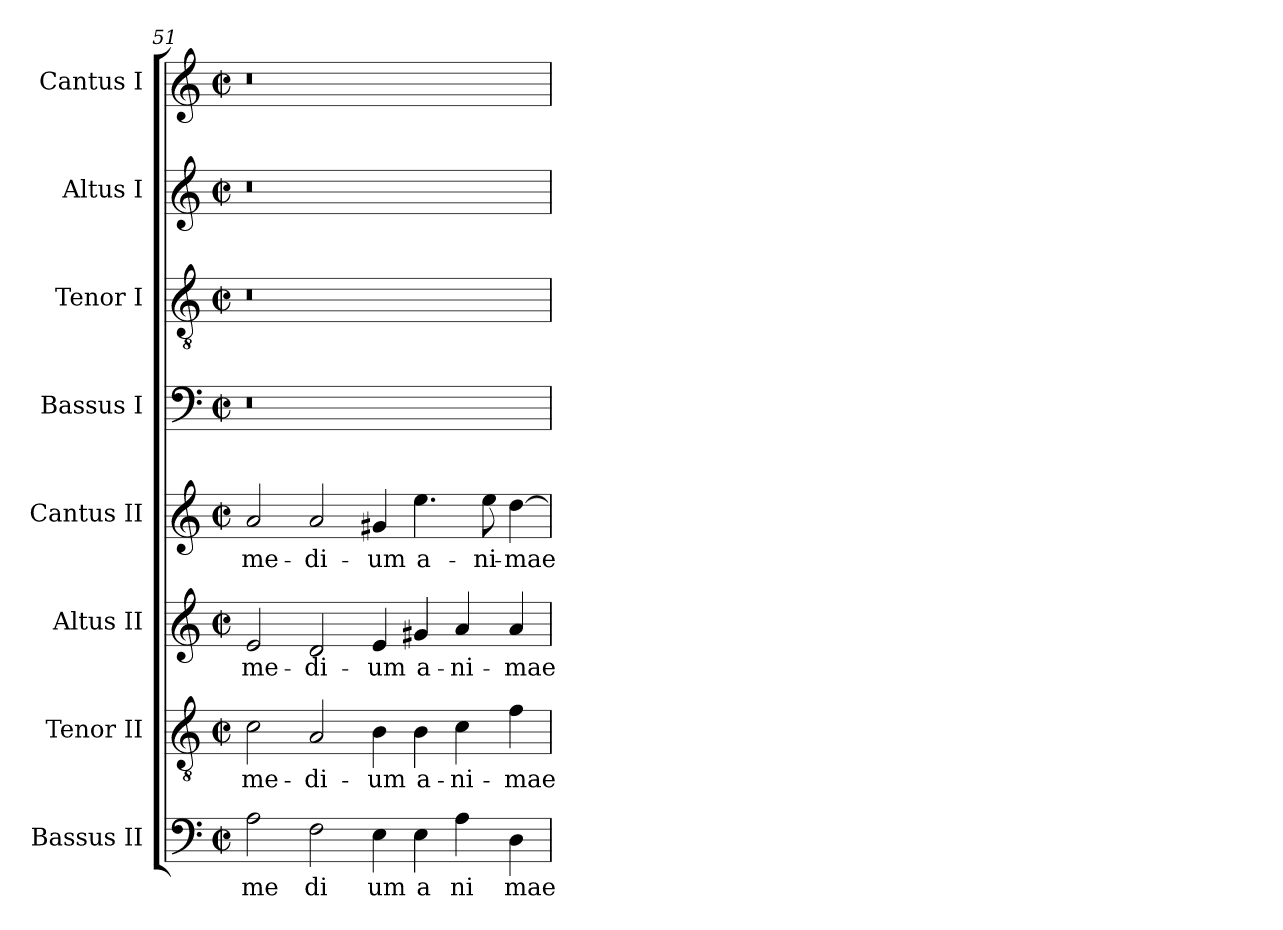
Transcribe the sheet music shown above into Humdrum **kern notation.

**kern	**text	**kern	**text	**kern	**text	**kern	**text	**kern	**kern	**kern	**kern
*part8	*part8	*part7	*part7	*part6	*part6	*part5	*part5	*part4	*part3	*part2	*part1
*staff8	*staff8	*staff7	*staff7	*staff6	*staff6	*staff5	*staff5	*staff4	*staff3	*staff2	*staff1
*I"Bassus II	*	*I"Tenor II	*	*I"Altus II	*	*I"Cantus II	*	*I"Bassus I	*I"Tenor I	*I"Altus I	*I"Cantus I
*clefF4	*	*clefGv2	*	*clefG2	*	*clefG2	*	*clefF4	*clefGv2	*clefG2	*clefG2
*M2/2	*	*M2/2	*	*M2/2	*	*M2/2	*	*M2/2	*M2/2	*M2/2	*M2/2
*met(c|)	*	*met(c|)	*	*met(c|)	*	*met(c|)	*	*met(c|)	*met(c|)	*met(c|)	*met(c|)
=51	=51	=51	=51	=51	=51	=51	=51	=51	=51	=51	=51
!	!LO:LY:b:cj	!	!LO:LY:b:cj	!	!LO:LY:b:cj	!	!LO:LY:b:cj	!	!	!	!
2A\	me	2c\	-me-	2e/	-me-	2a/	-me-	0r	0r	0r	0r
!	!LO:LY:b:cj	!	!LO:LY:b:cj	!	!LO:LY:b:cj	!	!LO:LY:b:cj	!	!	!	!
2F\	di	2A/	-di-	2d/	-di-	2a/	-di-	.	.	.	.
!	!LO:LY:b:cj	!	!LO:LY:b:cj	!	!LO:LY:b:cj	!	!LO:LY:b:cj	!	!	!	!
4E\	um	4B\	-um	4e/	-um	4g#X/	-um	.	.	.	.
!	!LO:LY:b:cj	!	!LO:LY:b:cj	!	!LO:LY:b:cj	!	!LO:LY:b:cj	!	!	!	!
4E\	a	4B\	a-	4g#X/	a-	4.ee\	a-	.	.	.	.
!	!LO:LY:b:cj	!	!LO:LY:b:cj	!	!LO:LY:b:cj	!	!	!	!	!	!
4A\	ni	4c\	-ni-	4a/	-ni-	.	.	.	.	.	.
!	!	!	!	!	!	!	!LO:LY:b:cj	!	!	!	!
.	.	.	.	.	.	8ee\	-ni-	.	.	.	.
!	!LO:LY:b:cj	!	!LO:LY:b:cj	!	!LO:LY:b:cj	!	!LO:LY:b	!	!	!	!
4D\	mae	4f\	-mae	4a/	-mae	[>4dd\	-mae	.	.	.	.
=	=	=	=	=	=	=	=	=	=	=	=
*-	*-	*-	*-	*-	*-	*-	*-	*-	*-	*-	*-
